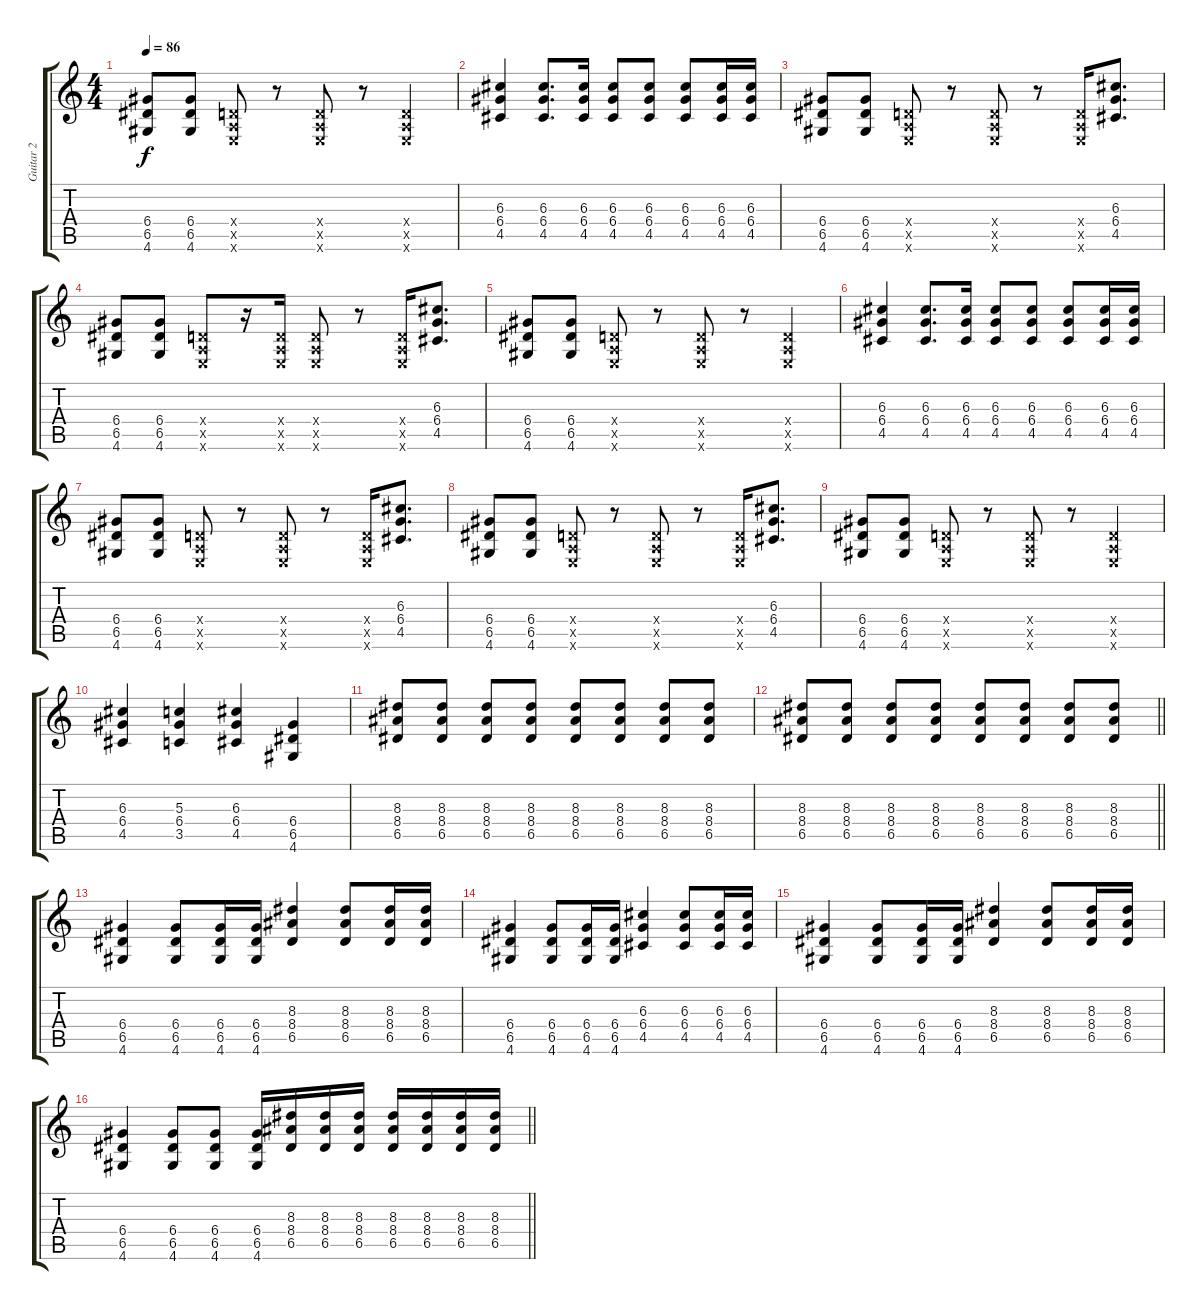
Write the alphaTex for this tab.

\track ("Guitar 2" "Guitar 2") {instrument overdrivenguitar}
\staff {score tabs}
\tuning (E4 B3 G3 D3 A2 E2) {hide}
\ts (4 4)
\tempo 86
\clef g2
\ks c
(6.4 6.5 4.6).8{dy f} (6.4 6.5 4.6).8 (0.4{x} 0.5{x} 0.6{x}).8 r.8 (0.4{x} 0.5{x} 0.6{x}).8 r.8 (0.4{x} 0.5{x} 0.6{x}).4 |
(6.3 6.4 4.5).4 (6.3 6.4 4.5).8{d} (6.3 6.4 4.5).16 (6.3 6.4 4.5).8 (6.3 6.4 4.5).8 (6.3 6.4 4.5).8 (6.3 6.4 4.5).16 (6.3 6.4 4.5).16 |
(6.4 6.5 4.6).8 (6.4 6.5 4.6).8 (0.4{x} 0.5{x} 0.6{x}).8 r.8 (0.4{x} 0.5{x} 0.6{x}).8 r.8 (0.4{x} 0.5{x} 0.6{x}).16 (6.3 6.4 4.5).8{d} |
(6.4 6.5 4.6).8 (6.4 6.5 4.6).8 (0.4{x} 0.5{x} 0.6{x}).8 r.16 (0.4{x} 0.5{x} 0.6{x}).16 (0.4{x} 0.5{x} 0.6{x}).8 r.8 (0.4{x} 0.5{x} 0.6{x}).16 (6.3 6.4 4.5).8{d} |
(6.4 6.5 4.6).8 (6.4 6.5 4.6).8 (0.4{x} 0.5{x} 0.6{x}).8 r.8 (0.4{x} 0.5{x} 0.6{x}).8 r.8 (0.4{x} 0.5{x} 0.6{x}).4 |
(6.3 6.4 4.5).4 (6.3 6.4 4.5).8{d} (6.3 6.4 4.5).16 (6.3 6.4 4.5).8 (6.3 6.4 4.5).8 (6.3 6.4 4.5).8 (6.3 6.4 4.5).16 (6.3 6.4 4.5).16 |
(6.4 6.5 4.6).8 (6.4 6.5 4.6).8 (0.4{x} 0.5{x} 0.6{x}).8 r.8 (0.4{x} 0.5{x} 0.6{x}).8 r.8 (0.4{x} 0.5{x} 0.6{x}).16 (6.3 6.4 4.5).8{d} |
(6.4 6.5 4.6).8 (6.4 6.5 4.6).8 (0.4{x} 0.5{x} 0.6{x}).8 r.8 (0.4{x} 0.5{x} 0.6{x}).8 r.8 (0.4{x} 0.5{x} 0.6{x}).16 (6.3 6.4 4.5).8{d} |
(6.4 6.5 4.6).8 (6.4 6.5 4.6).8 (0.4{x} 0.5{x} 0.6{x}).8 r.8 (0.4{x} 0.5{x} 0.6{x}).8 r.8 (0.4{x} 0.5{x} 0.6{x}).4 |
(6.3 6.4 4.5).4{volume 10 balance 1} (5.3 6.4 3.5).4 (6.3 6.4 4.5).4 (6.4 6.5 4.6).4 |
(8.3 8.4 6.5).8 (8.3 8.4 6.5).8 (8.3 8.4 6.5).8 (8.3 8.4 6.5).8 (8.3 8.4 6.5).8 (8.3 8.4 6.5).8 (8.3 8.4 6.5).8 (8.3 8.4 6.5).8 |
\barLineRight lightlight
(8.3 8.4 6.5).8 (8.3 8.4 6.5).8 (8.3 8.4 6.5).8 (8.3 8.4 6.5).8 (8.3 8.4 6.5).8 (8.3 8.4 6.5).8 (8.3 8.4 6.5).8 (8.3 8.4 6.5).8 |
(6.4 6.5 4.6).4 (6.4 6.5 4.6).8 (6.4 6.5 4.6).16 (6.4 6.5 4.6).16 (8.3 8.4 6.5).4 (8.3 8.4 6.5).8 (8.3 8.4 6.5).16 (8.3 8.4 6.5).16 |
(6.4 6.5 4.6).4 (6.4 6.5 4.6).8 (6.4 6.5 4.6).16 (6.4 6.5 4.6).16 (6.3 6.4 4.5).4 (6.3 6.4 4.5).8 (6.3 6.4 4.5).16 (6.3 6.4 4.5).16 |
(6.4 6.5 4.6).4 (6.4 6.5 4.6).8 (6.4 6.5 4.6).16 (6.4 6.5 4.6).16 (8.3 8.4 6.5).4 (8.3 8.4 6.5).8 (8.3 8.4 6.5).16 (8.3 8.4 6.5).16 |
\barLineRight lightlight
(6.4 6.5 4.6).4 (6.4 6.5 4.6).8 (6.4 6.5 4.6).8 (6.4 6.5 4.6).16 (8.3 8.4 6.5).16 (8.3 8.4 6.5).16 (8.3 8.4 6.5).16 (8.3 8.4 6.5).16 (8.3 8.4 6.5).16 (8.3 8.4 6.5).16 (8.3 8.4 6.5).16
